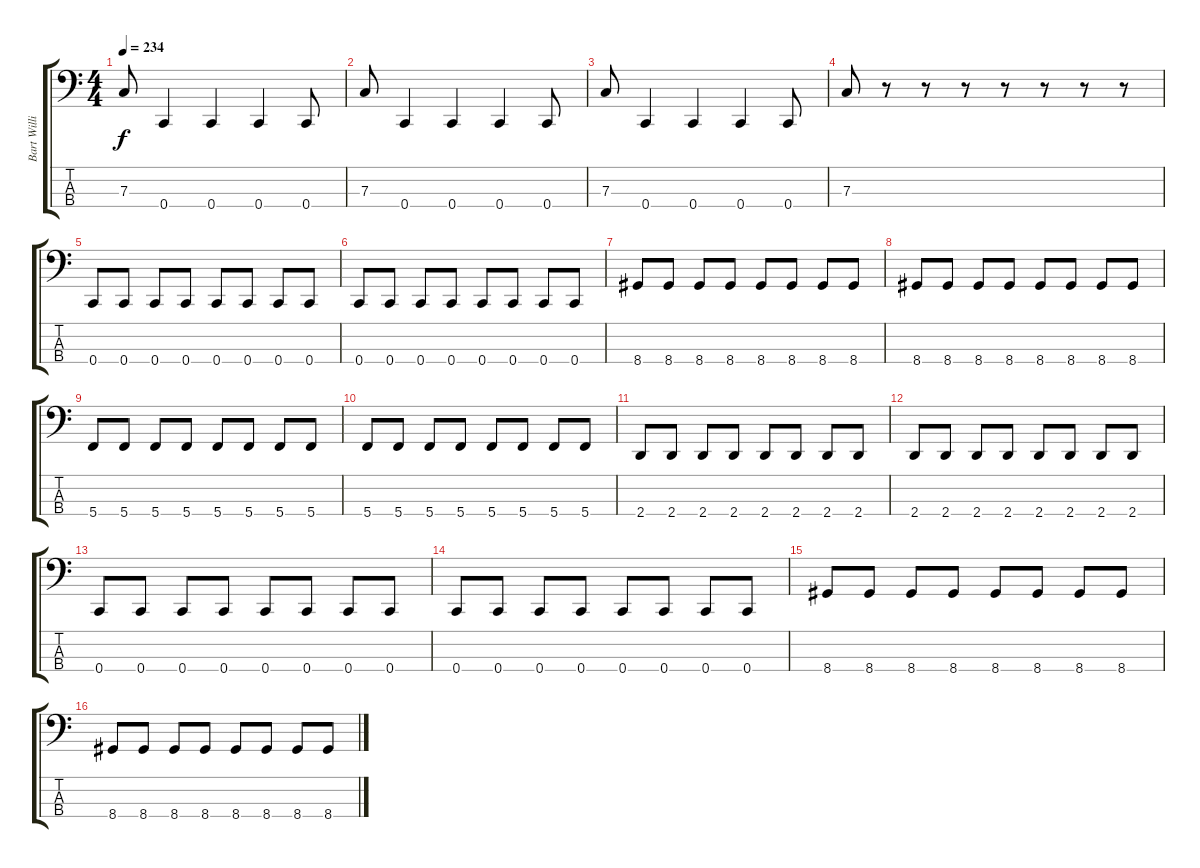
\track ("Bart Williams (Bass)" "Bart Willi") {instrument electricbassfinger}
\staff {score tabs}
\tuning (Eb2 Bb1 F1 C1) {hide}
\ts (4 4)
\tempo 234
\clef f4
\ks c
7.3.8{dy f} 0.4.4 0.4.4 0.4.4 0.4.8 |
7.3.8 0.4.4 0.4.4 0.4.4 0.4.8 |
7.3.8 0.4.4 0.4.4 0.4.4 0.4.8 |
7.3.8 r.8 r.8 r.8 r.8 r.8 r.8 r.8 |
0.4.8 0.4.8 0.4.8 0.4.8 0.4.8 0.4.8 0.4.8 0.4.8 |
0.4.8 0.4.8 0.4.8 0.4.8 0.4.8 0.4.8 0.4.8 0.4.8 |
8.4.8 8.4.8 8.4.8 8.4.8 8.4.8 8.4.8 8.4.8 8.4.8 |
8.4.8 8.4.8 8.4.8 8.4.8 8.4.8 8.4.8 8.4.8 8.4.8 |
5.4.8 5.4.8 5.4.8 5.4.8 5.4.8 5.4.8 5.4.8 5.4.8 |
5.4.8 5.4.8 5.4.8 5.4.8 5.4.8 5.4.8 5.4.8 5.4.8 |
2.4.8 2.4.8 2.4.8 2.4.8 2.4.8 2.4.8 2.4.8 2.4.8 |
2.4.8 2.4.8 2.4.8 2.4.8 2.4.8 2.4.8 2.4.8 2.4.8 |
0.4.8 0.4.8 0.4.8 0.4.8 0.4.8 0.4.8 0.4.8 0.4.8 |
0.4.8 0.4.8 0.4.8 0.4.8 0.4.8 0.4.8 0.4.8 0.4.8 |
8.4.8 8.4.8 8.4.8 8.4.8 8.4.8 8.4.8 8.4.8 8.4.8 |
8.4.8 8.4.8 8.4.8 8.4.8 8.4.8 8.4.8 8.4.8 8.4.8
